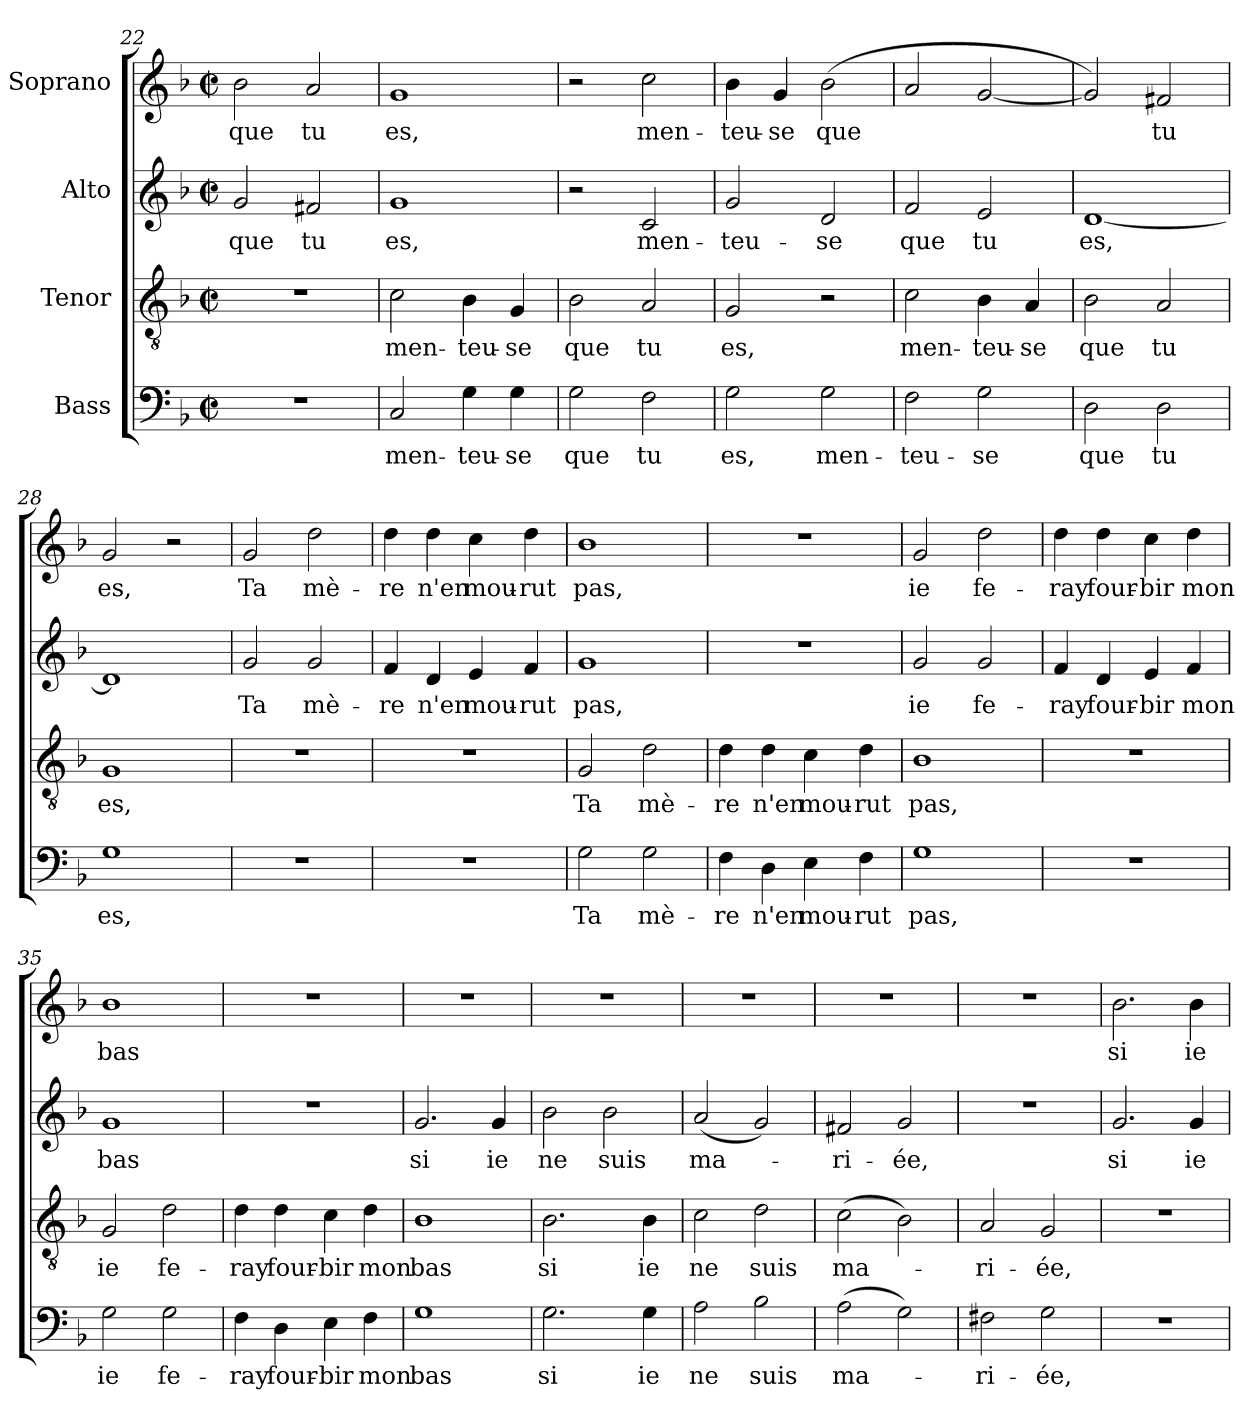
**kern	**text	**kern	**text	**kern	**text	**kern	**text
*part4	*part4	*part3	*part3	*part2	*part2	*part1	*part1
*staff4	*staff4	*staff3	*staff3	*staff2	*staff2	*staff1	*staff1
*I"Bass	*	*I"Tenor	*	*I"Alto	*	*I"Soprano	*
!!LO:LB:g=z
*clefF4	*	*clefGv2	*	*clefG2	*	*clefG2	*
*k[b-]	*	*k[b-]	*	*k[b-]	*	*k[b-]	*
*F:	*	*F:	*	*F:	*	*F:	*
*M2/2	*	*M2/2	*	*M2/2	*	*M2/2	*
*met(c|)	*	*met(c|)	*	*met(c|)	*	*met(c|)	*
=22	=22	=22	=22	=22	=22	=22	=22
1r	.	1r	.	2g/	que	2b-\	que
.	.	.	.	2f#X/	tu	2a/	tu
=23	=23	=23	=23	=23	=23	=23	=23
2C/	men-	2c\	men-	1g	es,	1g	es,
4G\	-teu-	4B-\	-teu-	.	.	.	.
4G\	-se	4G/	-se	.	.	.	.
=24	=24	=24	=24	=24	=24	=24	=24
2G\	que	2B-\	que	2r	.	2r	.
2F\	tu	2A/	tu	2c/	men-	2cc\	men-
=25	=25	=25	=25	=25	=25	=25	=25
2G\	es,	2G/	es,	2g/	-teu-	4b-\	-teu-
.	.	.	.	.	.	4g/	-se
2G\	men-	2r	.	2d/	-se	(2b-\	que
=26	=26	=26	=26	=26	=26	=26	=26
2F\	-teu-	2c\	men-	2f/	que	2a/	.
2G\	-se	4B-\	-teu-	2e/	tu	[2g/	.
.	.	4A/	-se	.	.	.	.
=27	=27	=27	=27	=27	=27	=27	=27
2D\	que	2B-\	que	[1d	es,	2g/])	.
2D\	tu	2A/	tu	.	.	2f#X/	tu
=28	=28	=28	=28	=28	=28	=28	=28
1G	es,	1G	es,	1d]	.	2g/	es,
.	.	.	.	.	.	2r	.
!!LO:LB:g=z
=29	=29	=29	=29	=29	=29	=29	=29
1r	.	1r	.	2g/	Ta	2g/	Ta
.	.	.	.	2g/	mè-	2dd\	mè-
=30	=30	=30	=30	=30	=30	=30	=30
1r	.	1r	.	4f/	-re	4dd\	-re
.	.	.	.	4d/	n'en	4dd\	n'en
.	.	.	.	4e/	mou-	4cc\	mou-
.	.	.	.	4f/	-rut	4dd\	-rut
=31	=31	=31	=31	=31	=31	=31	=31
2G\	Ta	2G/	Ta	1g	pas,	1b-	pas,
2G\	mè-	2d\	mè-	.	.	.	.
=32	=32	=32	=32	=32	=32	=32	=32
4F\	-re	4d\	-re	1r	.	1r	.
4D\	n'en	4d\	n'en	.	.	.	.
4E\	mou-	4c\	mou-	.	.	.	.
4F\	-rut	4d\	-rut	.	.	.	.
=33	=33	=33	=33	=33	=33	=33	=33
1G	pas,	1B-	pas,	2g/	ie	2g/	ie
.	.	.	.	2g/	fe-	2dd\	fe-
=34	=34	=34	=34	=34	=34	=34	=34
1r	.	1r	.	4f/	-ray	4dd\	-ray
.	.	.	.	4d/	four-	4dd\	four-
.	.	.	.	4e/	-bir	4cc\	-bir
.	.	.	.	4f/	mon	4dd\	mon
=35	=35	=35	=35	=35	=35	=35	=35
2G\	ie	2G/	ie	1g	bas	1b-	bas
2G\	fe-	2d\	fe-	.	.	.	.
!!LO:PB:g=z
=36	=36	=36	=36	=36	=36	=36	=36
4F\	-ray	4d\	-ray	1r	.	1r	.
4D\	four-	4d\	four-	.	.	.	.
4E\	-bir	4c\	-bir	.	.	.	.
4F\	mon	4d\	mon	.	.	.	.
=37	=37	=37	=37	=37	=37	=37	=37
1G	bas	1B-	bas	2.g/	si	1r	.
.	.	.	.	4g/	ie	.	.
=38	=38	=38	=38	=38	=38	=38	=38
2.G\	si	2.B-\	si	2b-\	ne	1r	.
.	.	.	.	2b-\	suis	.	.
4G\	ie	4B-\	ie	.	.	.	.
=39	=39	=39	=39	=39	=39	=39	=39
2A\	ne	2c\	ne	(2a/	ma-	1r	.
2B-\	suis	2d\	suis	2g/)	.	.	.
=40	=40	=40	=40	=40	=40	=40	=40
(2A\	ma-	(2c\	ma-	2f#X/	-ri-	1r	.
2G\)	.	2B-\)	.	2g/	-ée,	.	.
=41	=41	=41	=41	=41	=41	=41	=41
2F#X\	-ri-	2A/	-ri-	1r	.	1r	.
2G\	-ée,	2G/	-ée,	.	.	.	.
=42	=42	=42	=42	=42	=42	=42	=42
1r	.	1r	.	2.g/	si	2.b-\	si
.	.	.	.	4g/	ie	4b-\	ie
=	=	=	=	=	=	=	=
*-	*-	*-	*-	*-	*-	*-	*-
